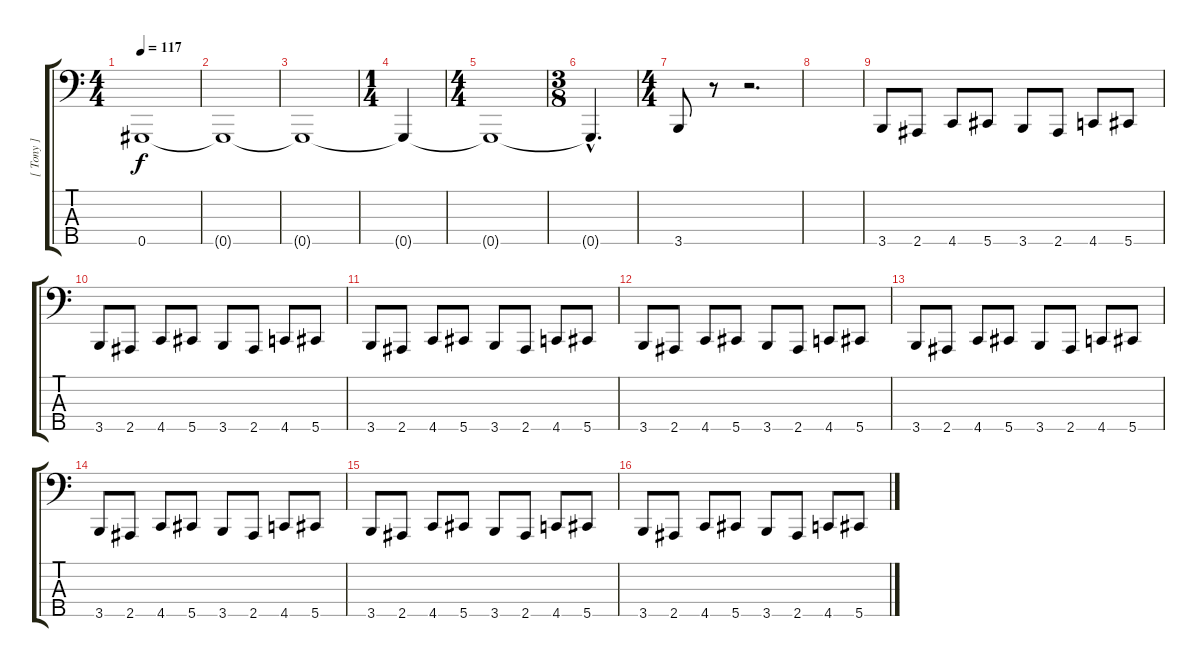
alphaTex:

\track ("[ Tony ]" "[ Tony ]") {instrument electricbasspick}
\staff {score tabs}
\tuning (E2 B1 Gb1 Db1 Ab0) {hide}
\ts (4 4)
\tempo 117
\clef f4
\ks c
0.5.1{dy f} |
0.5{t}.1 |
0.5{t}.1 |
\ts (1 4)
0.5{t}.4 |
\ts (4 4)
0.5{t}.1 |
\ts (3 8)
0.5{hac t}.4{d} |
\ts (4 4)
3.5.8 r.8 r.2{d} |
|
3.5.8 2.5.8 4.5.8 5.5.8 3.5.8 2.5.8 4.5.8 5.5.8 |
3.5.8 2.5.8 4.5.8 5.5.8 3.5.8 2.5.8 4.5.8 5.5.8 |
3.5.8 2.5.8 4.5.8 5.5.8 3.5.8 2.5.8 4.5.8 5.5.8 |
3.5.8 2.5.8 4.5.8 5.5.8 3.5.8 2.5.8 4.5.8 5.5.8 |
3.5.8 2.5.8 4.5.8 5.5.8 3.5.8 2.5.8 4.5.8 5.5.8 |
3.5.8 2.5.8 4.5.8 5.5.8 3.5.8 2.5.8 4.5.8 5.5.8 |
3.5.8 2.5.8 4.5.8 5.5.8 3.5.8 2.5.8 4.5.8 5.5.8 |
3.5.8 2.5.8 4.5.8 5.5.8 3.5.8 2.5.8 4.5.8 5.5.8
